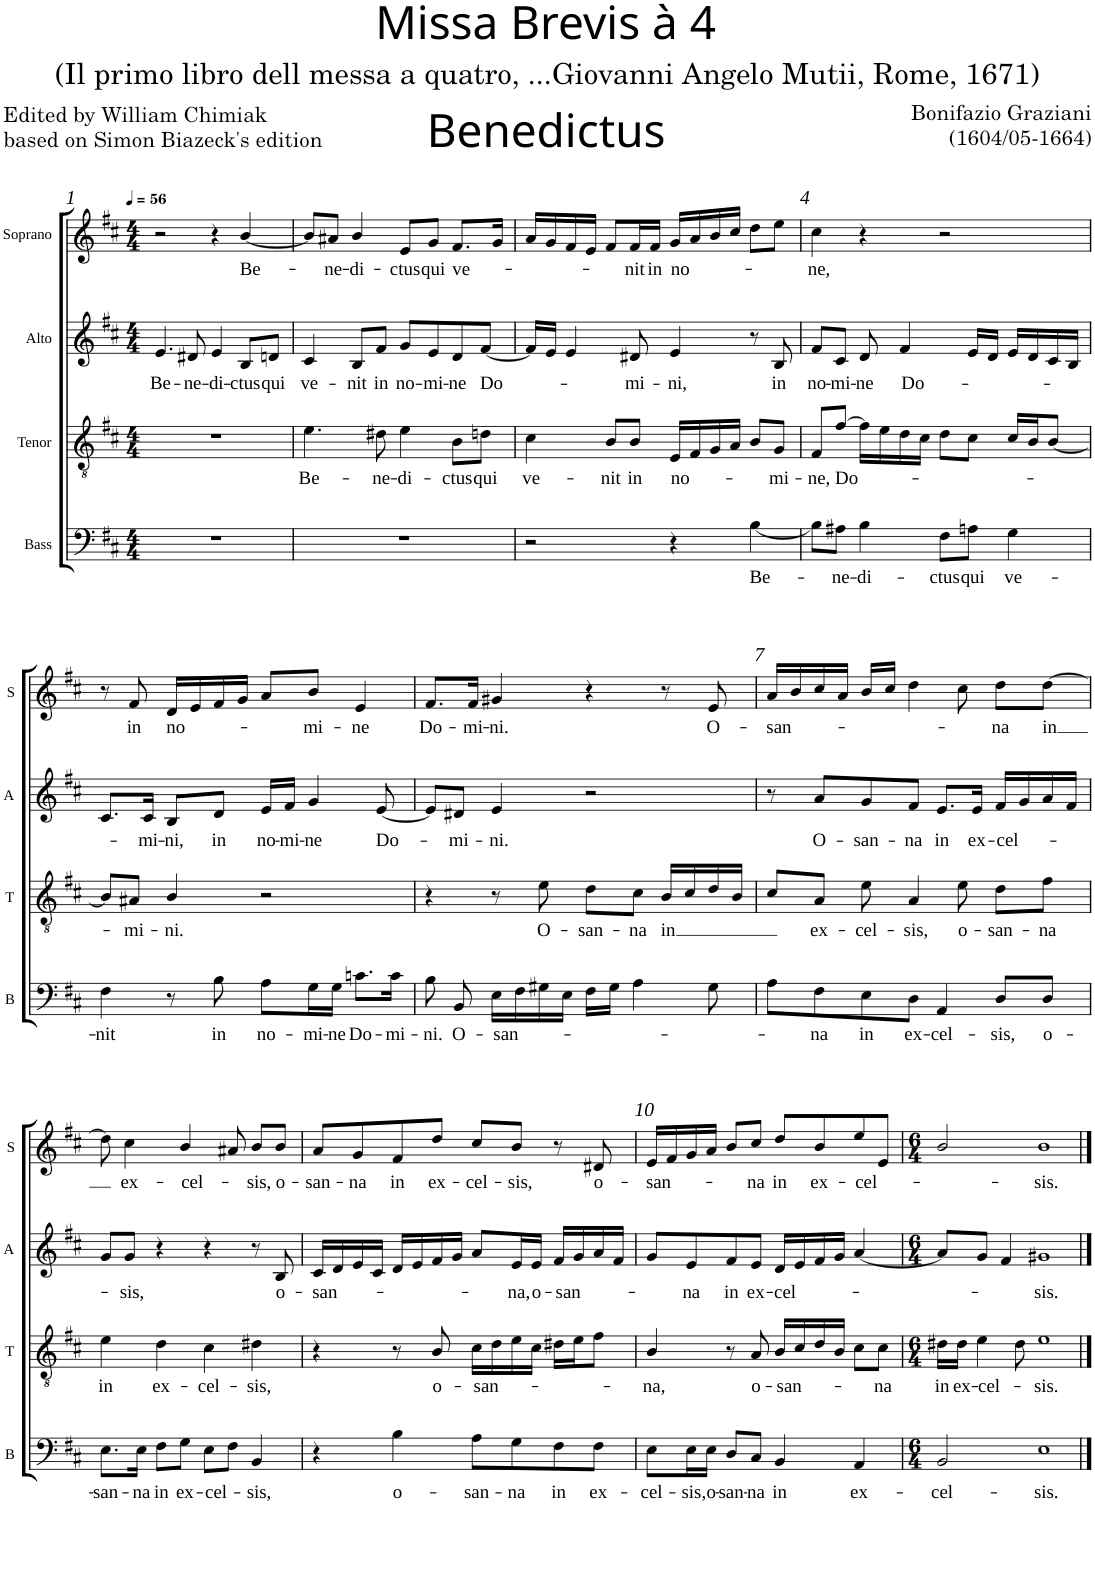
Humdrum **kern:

**kern	**text	**kern	**text	**kern	**text	**kern	**text
*part4	*part4	*part3	*part3	*part2	*part2	*part1	*part1
*staff4	*staff4	*staff3	*staff3	*staff2	*staff2	*staff1	*staff1
*I"Bass	*	*I"Tenor	*	*I"Alto	*	*I"Soprano	*
*I'B	*	*I'T	*	*I'A	*	*I'S	*
*clefF4	*	*clefGv2	*	*clefG2	*	*clefG2	*
*k[f#c#]	*	*k[f#c#]	*	*k[f#c#]	*	*k[f#c#]	*
*M4/4	*	*M4/4	*	*M4/4	*	*M4/4	*
*MM56	*	*MM56	*	*MM56	*	*MM56	*
=1	=1	=1	=1	=1	=1	=1	=1
!	!	!	!	!	!LO:LY:b	!	!
1r	.	1r	.	4.e/	Be-	2r	.
!	!	!	!	!	!LO:LY:b	!	!
.	.	.	.	8d#X/	-ne-	.	.
!	!	!	!	!	!LO:LY:b	!	!
.	.	.	.	4e/	-di-	4r	.
!	!	!	!	!	!LO:LY:b	!	!LO:LY:b
.	.	.	.	8B/L	-ctus	[<4b/	Be-
!	!	!	!	!	!LO:LY:b	!	!
.	.	.	.	8dn/J	qui	.	.
=2	=2	=2	=2	=2	=2	=2	=2
!	!	!	!LO:LY:b	!	!LO:LY:b	!	!
1r	.	4.e\	Be-	4c#/	ve-	8b/L]	.
!	!	!	!	!	!	!	!LO:LY:b
.	.	.	.	.	.	8a#X/J	-ne-
!	!	!	!	!	!LO:LY:b	!	!LO:LY:b
.	.	.	.	8B/L	-nit	4b/	-di-
!	!	!	!LO:LY:b	!	!LO:LY:b	!	!
.	.	8d#X\	-ne-	8f#/J	in	.	.
!	!	!	!LO:LY:b	!	!LO:LY:b	!	!LO:LY:b
.	.	4e\	-di-	8g/L	no-	8e/L	-ctus
!	!	!	!	!	!LO:LY:b	!	!LO:LY:b
.	.	.	.	8e/	-mi-	8g/J	qui
!	!	!	!LO:LY:b	!	!LO:LY:b	!	!LO:LY:b
.	.	8B\L	-ctus	8d/	-ne	8.f#/L	ve-
!	!	!	!LO:LY:b	!	!LO:LY:b	!	!
.	.	8dn\J	qui	[<8f#/J	Do-	.	.
.	.	.	.	.	.	16g/Jk	.
=3	=3	=3	=3	=3	=3	=3	=3
!	!	!	!LO:LY:b	!	!	!	!
2r	.	4c#\	ve-	16f#/LL]	.	16a/LL	.
.	.	.	.	16e/JJ	.	16g/	.
.	.	.	.	4e/	.	16f#/	.
.	.	.	.	.	.	16e/JJ	.
!	!	!	!LO:LY:b	!	!	!	!
.	.	8B/L	-nit	.	.	8f#/L	.
!	!	!	!LO:LY:b	!	!LO:LY:b	!	!LO:LY:b
.	.	8B/J	in	8d#X/	-mi-	16f#/L	-nit
!	!	!	!	!	!	!	!LO:LY:b
.	.	.	.	.	.	16f#/JJ	in
!	!	!	!LO:LY:b	!	!LO:LY:b	!	!LO:LY:b
4r	.	16E/LL	no-	4e/	-ni,	16g/LL	no-
.	.	16F#/	.	.	.	16a/	.
.	.	16G/	.	.	.	16b/	.
.	.	16A/JJ	.	.	.	16cc#/JJ	.
!	!LO:LY:b	!	!	!	!	!	!
[<4B\	Be-	8B/L	.	8r	.	8dd\L	.
!	!	!	!LO:LY:b	!	!LO:LY:b	!	!
.	.	8G/J	-mi-	8B/	in	8ee\J	.
=4	=4	=4	=4	=4	=4	=4	=4
!	!	!	!LO:LY:b	!	!LO:LY:b	!	!LO:LY:b
8B\L]	.	8F#/L	-ne,	8f#/L	no-	4cc#\	-ne,
!	!LO:LY:b	!	!LO:LY:b	!	!LO:LY:b	!	!
8A#X\J	-ne-	[>8f#/J	Do-	8c#/J	-mi-	.	.
!	!LO:LY:b	!	!	!	!LO:LY:b	!	!
4B\	-di-	16f#\LL]	.	8d/	-ne	4r	.
.	.	16e\	.	.	.	.	.
!	!	!	!	!	!LO:LY:b	!	!
.	.	16d\	.	4f#/	Do-	.	.
.	.	16c#\JJ	.	.	.	.	.
!	!LO:LY:b	!	!	!	!	!	!
8F#\L	-ctus	8d\L	.	.	.	2r	.
!	!LO:LY:b	!	!	!	!	!	!
8An\J	qui	8c#\J	.	16e/LL	.	.	.
.	.	.	.	16d/JJ	.	.	.
!	!LO:LY:b	!	!	!	!	!	!
4G\	ve-	16c#/LL	.	16e/LL	.	.	.
.	.	16B/J	.	16d/	.	.	.
.	.	[<8B/J	.	16c#/	.	.	.
.	.	.	.	16B/JJ	.	.	.
!!LO:LB:g=z
=5	=5	=5	=5	=5	=5	=5	=5
!	!LO:LY:b	!	!	!	!	!	!
4F#\	-nit	8B/L]	.	8.c#/L	.	8r	.
!	!	!	!LO:LY:b	!	!	!	!LO:LY:b
.	.	8A#X/J	-mi-	.	.	8f#/	in
!	!	!	!	!	!LO:LY:b	!	!
.	.	.	.	16c#/Jk	-mi-	.	.
!	!	!	!LO:LY:b	!	!LO:LY:b	!	!LO:LY:b
8r	.	4B/	-ni.	8B/L	-ni,	16d/LL	no-
.	.	.	.	.	.	16e/	.
!	!LO:LY:b	!	!	!	!LO:LY:b	!	!
8B\	in	.	.	8d/J	in	16f#/	.
.	.	.	.	.	.	16g/JJ	.
!	!LO:LY:b	!	!	!	!LO:LY:b	!	!
8A\L	no-	2r	.	16e/LL	no-	8a/L	.
!	!	!	!	!	!LO:LY:b	!	!
.	.	.	.	16f#/JJ	-mi-	.	.
!	!LO:LY:b	!	!	!	!LO:LY:b	!	!LO:LY:b
16G\L	-mi-	.	.	4g/	-ne	8b/J	-mi-
!	!LO:LY:b	!	!	!	!	!	!
16G\JJ	-ne	.	.	.	.	.	.
!	!LO:LY:b	!	!	!	!	!	!LO:LY:b
8.cn\L	Do-	.	.	.	.	4e/	-ne
!	!	!	!	!	!LO:LY:b	!	!
.	.	.	.	[<8e/	Do-	.	.
!	!LO:LY:b	!	!	!	!	!	!
16c\Jk	-mi-	.	.	.	.	.	.
=6	=6	=6	=6	=6	=6	=6	=6
!	!LO:LY:b	!	!	!	!	!	!LO:LY:b
8B\	-ni.	4r	.	8e/L]	.	8.f#/L	Do-
!	!LO:LY:b	!	!	!	!LO:LY:b	!	!
8BB/	O-	.	.	8d#X/J	-mi-	.	.
!	!	!	!	!	!	!	!LO:LY:b
.	.	.	.	.	.	16f#/Jk	-mi-
!	!LO:LY:b	!	!	!	!LO:LY:b	!	!LO:LY:b
16E\LL	-san-	8r	.	4e/	-ni.	4g#X/	-ni.
16F#\	.	.	.	.	.	.	.
!	!	!	!LO:LY:b	!	!	!	!
16G#X\	.	8e\	O-	.	.	.	.
16E\JJ	.	.	.	.	.	.	.
!	!	!	!LO:LY:b	!	!	!	!
16F#\LL	.	8d\L	-san-	2r	.	4r	.
16G#\JJ	.	.	.	.	.	.	.
!	!	!	!LO:LY:b	!	!	!	!
4A\	.	8c#\J	-na	.	.	.	.
!	!	!	!LO:LY:b	!	!	!	!
.	.	16B/LL	in	.	.	8r	.
.	.	16c#/	.	.	.	.	.
!	!	!	!	!	!	!	!LO:LY:b
8G#\	.	16d/	.	.	.	8e/	O-
.	.	16B/JJ	.	.	.	.	.
=7	=7	=7	=7	=7	=7	=7	=7
!	!	!	!	!	!	!	!LO:LY:b
8A\L	.	8c#/L	.	8r	.	16a/LL	-san-
.	.	.	.	.	.	16b/	.
!	!LO:LY:b	!	!LO:LY:b	!	!LO:LY:b	!	!
8F#\	-na	8A/J	ex-	8a/L	O-	16cc#/	.
.	.	.	.	.	.	16a/JJ	.
!	!LO:LY:b	!	!LO:LY:b	!	!LO:LY:b	!	!
8E\	in	8e\	-cel-	8g/	-san-	16b/LL	.
.	.	.	.	.	.	16cc#/JJ	.
!	!LO:LY:b	!	!LO:LY:b	!	!LO:LY:b	!	!
8D\J	ex-	4A/	-sis,	8f#/J	-na	4dd\	.
!	!LO:LY:b	!	!	!	!LO:LY:b	!	!
4AA/	-cel-	.	.	8.e/L	in	.	.
!	!	!	!LO:LY:b	!	!	!	!
.	.	8e\	o-	.	.	8cc#\	.
!	!	!	!	!	!LO:LY:b	!	!
.	.	.	.	16e/Jk	ex-	.	.
!	!LO:LY:b	!	!LO:LY:b	!	!LO:LY:b	!	!LO:LY:b
8D/L	-sis,	8d\L	-san-	16f#/LL	-cel-	8dd\L	-na
.	.	.	.	16g/	.	.	.
!	!LO:LY:b	!	!LO:LY:b	!	!	!	!LO:LY:b
8D/J	o-	8f#\J	-na	16a/	.	[>8dd\J	in
.	.	.	.	16f#/JJ	.	.	.
!!LO:LB:g=z
=8	=8	=8	=8	=8	=8	=8	=8
!	!LO:LY:b	!	!LO:LY:b	!	!	!	!
8.E\L	-san-	4e\	in	8g/L	.	8dd\]	.
!	!	!	!	!	!LO:LY:b	!	!LO:LY:b
.	.	.	.	8g/J	-sis,	4cc#\	ex-
!	!LO:LY:b	!	!	!	!	!	!
16E\Jk	-na	.	.	.	.	.	.
!	!LO:LY:b	!	!LO:LY:b	!	!	!	!
8F#\L	in	4d\	ex-	4r	.	.	.
!	!LO:LY:b	!	!	!	!	!	!LO:LY:b
8G\J	ex-	.	.	.	.	4b/	-cel-
!	!LO:LY:b	!	!LO:LY:b	!	!	!	!
8E\L	-cel-	4c#\	-cel-	4r	.	.	.
8F#\J	.	.	.	.	.	8a#X/	.
!	!LO:LY:b	!	!LO:LY:b	!	!	!	!LO:LY:b
4BB/	-sis,	4d#X\	-sis,	8r	.	8b/L	-sis,
!	!	!	!	!	!LO:LY:b	!	!LO:LY:b
.	.	.	.	8B/	o-	8b/J	o-
=9	=9	=9	=9	=9	=9	=9	=9
!	!	!	!	!	!LO:LY:b	!	!LO:LY:b
4r	.	4r	.	16c#/LL	-san-	8a/L	-san-
.	.	.	.	16d/	.	.	.
!	!	!	!	!	!	!	!LO:LY:b
.	.	.	.	16e/	.	8g/	-na
.	.	.	.	16c#/JJ	.	.	.
!	!LO:LY:b	!	!	!	!	!	!LO:LY:b
4B\	o-	8r	.	16d/LL	.	8f#/	in
.	.	.	.	16e/	.	.	.
!	!	!	!LO:LY:b	!	!	!	!LO:LY:b
.	.	8B/	o-	16f#/	.	8dd/J	ex-
.	.	.	.	16g/JJ	.	.	.
!	!LO:LY:b	!	!LO:LY:b	!	!	!	!LO:LY:b
8A\L	-san-	16c#\LL	-san-	8a/L	.	8cc#/L	-cel-
.	.	16d\	.	.	.	.	.
!	!LO:LY:b	!	!	!	!LO:LY:b	!	!LO:LY:b
8G\	-na	16e\	.	16e/L	-na,	8b/J	-sis,
!	!	!	!	!	!LO:LY:b	!	!
.	.	16c#\JJ	.	16e/JJ	o-	.	.
!	!LO:LY:b	!	!	!	!LO:LY:b	!	!
8F#\	in	16d#X\LL	.	16f#/LL	-san-	8r	.
.	.	16e\J	.	16g/	.	.	.
!	!LO:LY:b	!	!	!	!	!	!LO:LY:b
8F#\J	ex-	8f#\J	.	16a/	.	8d#X/	o-
.	.	.	.	16f#/JJ	.	.	.
=10	=10	=10	=10	=10	=10	=10	=10
!	!LO:LY:b	!	!LO:LY:b	!	!	!	!LO:LY:b
8E\L	-cel-	4B/	-na,	8g/L	.	16e/LL	-san-
.	.	.	.	.	.	16f#/	.
!	!LO:LY:b	!	!	!	!LO:LY:b	!	!
16E\L	-sis,	.	.	8e/	-na	16g/	.
!	!LO:LY:b	!	!	!	!	!	!
16E\JJ	o-	.	.	.	.	16a/JJ	.
!	!LO:LY:b	!	!	!	!LO:LY:b	!	!
8D/L	-san-	8r	.	8f#/	in	8b/L	.
!	!LO:LY:b	!	!LO:LY:b	!	!LO:LY:b	!	!LO:LY:b
8C#/J	-na	8A/	o-	8e/J	ex-	8cc#/J	-na
!	!LO:LY:b	!	!LO:LY:b	!	!LO:LY:b	!	!LO:LY:b
4BB/	in	16B/LL	-san-	16d/LL	-cel-	8dd/L	in
.	.	16c#/	.	16e/	.	.	.
!	!	!	!	!	!	!	!LO:LY:b
.	.	16d/	.	16f#/	.	8b/	ex-
.	.	16B/JJ	.	16g/JJ	.	.	.
!	!LO:LY:b	!	!	!	!	!	!LO:LY:b
4AA/	ex-	8c#\L	.	[<4a/	.	8ee/	-cel-
!	!	!	!LO:LY:b	!	!	!	!
.	.	8c#\J	-na	.	.	8e/J	.
=11	=11	=11	=11	=11	=11	=11	=11
*M6/4	*	*M6/4	*	*M6/4	*	*M6/4	*
!	!LO:LY:b	!	!LO:LY:b	!	!	!	!
2BB/	-cel-	16d#X\LL	in	8a/L]	.	2b/	.
!	!	!	!LO:LY:b	!	!	!	!
.	.	16d#\JJ	ex-	.	.	.	.
!	!	!	!LO:LY:b	!	!	!	!
.	.	4e\	-cel-	8g/J	.	.	.
.	.	.	.	4f#/	.	.	.
.	.	8d#\	.	.	.	.	.
!	!LO:LY:b	!	!LO:LY:b	!	!LO:LY:b	!	!LO:LY:b
1E	-sis.	1e	-sis.	1g#X	-sis.	1b	-sis.
==	==	==	==	==	==	==	==
*-	*-	*-	*-	*-	*-	*-	*-
